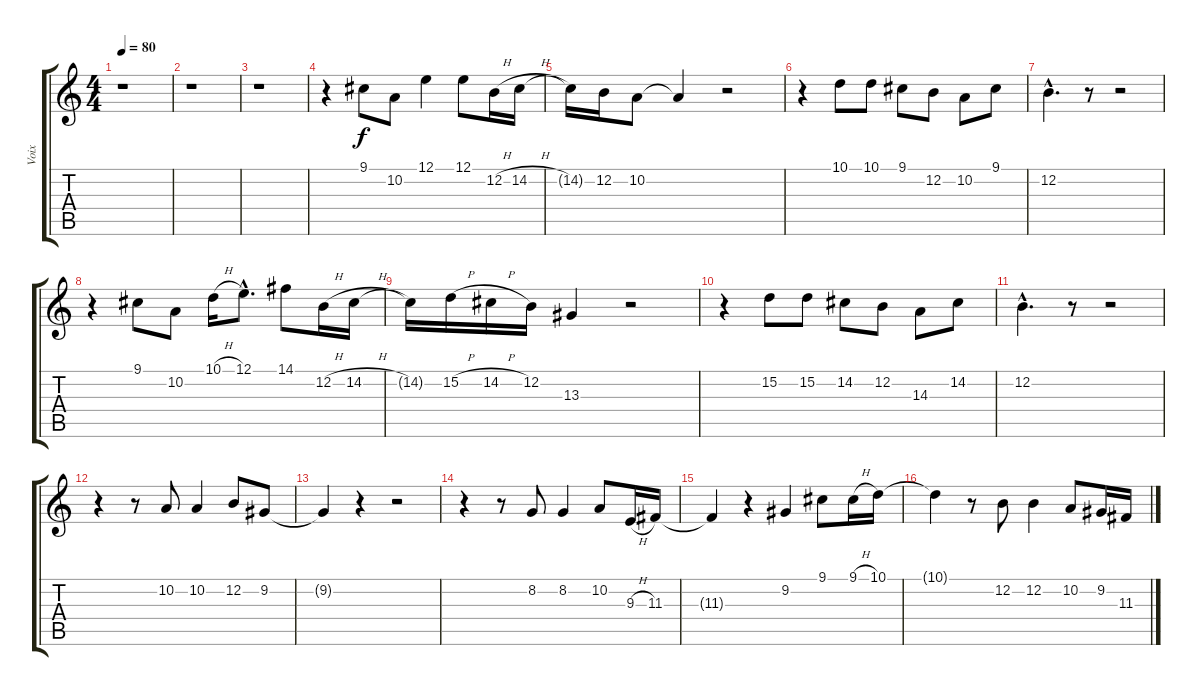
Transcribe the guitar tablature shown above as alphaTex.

\track ("Voix" "Voix") {instrument accordion}
\staff {score tabs}
\tuning (E4 B3 G3 D3 A2 E2) {hide}
\ts (4 4)
\tempo 80
\clef g2
\ks c
r.1{dy f} |
r.1 |
r.1 |
r.4 9.1.8 10.2.8 12.1.4 12.1.8 12.2{h}.16 14.2{h}.16 |
14.2{t}.16 12.2.16 10.2.8 10.2{t}.4 r.2 |
r.4 10.1.8 10.1.8 9.1.8 12.2.8 10.2.8 9.1.8 |
12.2{hac}.4{d} r.8 r.2 |
r.4 9.1.8 10.2.8 10.1{h}.16 12.1{hac}.8{d} 14.1.8 12.2{h}.16 14.2{h}.16 |
14.2{t}.16 15.2{h}.16 14.2{h}.16 12.2.16 13.3.4 r.2 |
r.4 15.2.8 15.2.8 14.2.8 12.2.8 14.3.8 14.2.8 |
12.2{hac}.4{d} r.8 r.2 |
r.4 r.8 10.2.8 10.2.4 12.2.8 9.2.8 |
9.2{t}.4 r.4 r.2 |
r.4 r.8 8.2.8 8.2.4 10.2.8 9.3{h}.16 11.3.16 |
11.3{t}.4 r.4 9.2.4 9.1.8 9.1{h}.16 10.1.16 |
10.1{t}.4 r.8 12.2.8 12.2.4 10.2.8 9.2.16 11.3{h}.16
